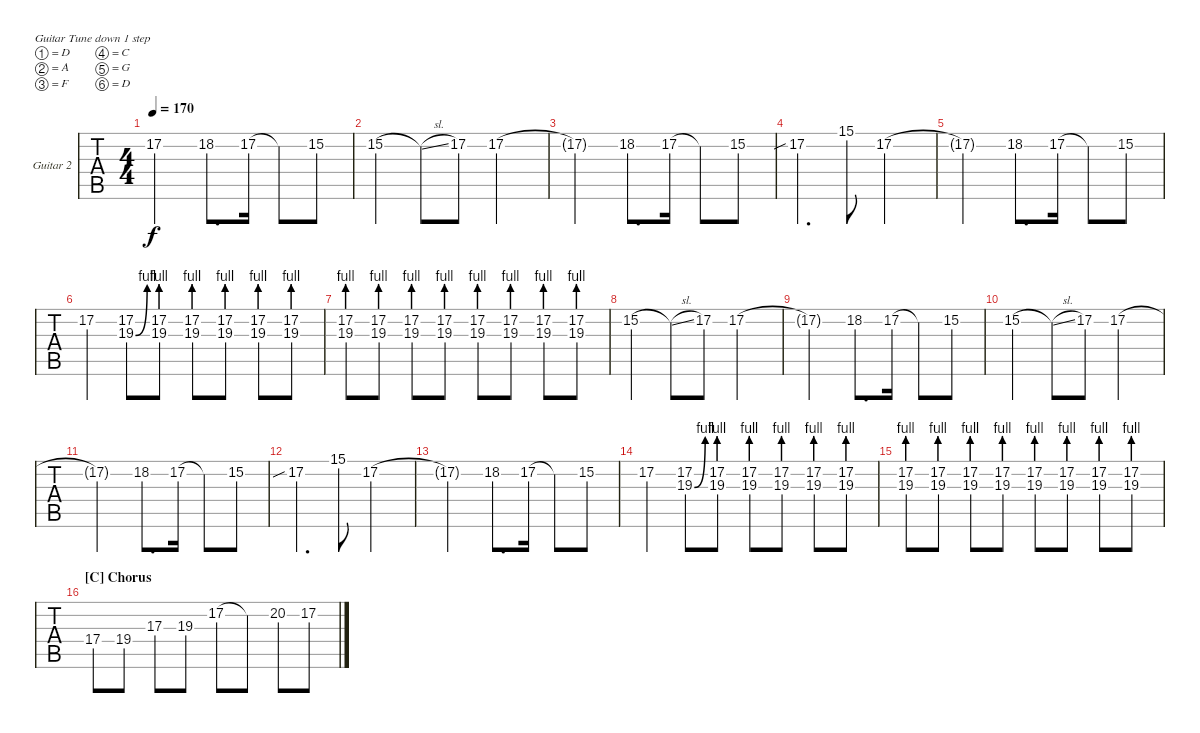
\defaultSystemsLayout 4
\bracketExtendMode groupsimilarinstruments
\firstSystemTrackNameOrientation horizontal
\otherSystemsTrackNameOrientation horizontal
\track ("Alex Rosamilia" "Guitar 2") {instrument electricguitarclean}
\staff {tabs}
\tuning (D4 A3 F3 C3 G2 D2)
\ts (4 4)
\tempo 170
\clef g2
\ks c
17.2{t}.2{dy f} 18.2{st}.8{d} 17.2{st}.16 17.2{t}.8 15.2.8 |
15.2.4 15.2{sl t}.8 17.2.8 17.2.2 |
17.2{t}.2 18.2{st}.8{d} 17.2{st}.16 17.2{t}.8 15.2.8 |
17.2{sib}.4{d} 15.1.8 17.2.2 |
17.2{t}.2 18.2{st}.8{d} 17.2{st}.16 17.2{t}.8 15.2.8 |
17.2.4 (17.2 19.3{be (bend 0 0 15 4)}).8 (17.2 19.3{be (prebend 0 4 60 4)}).8 (17.2 19.3{be (prebend 0 4 60 4)}).8 (17.2 19.3{be (prebend 0 4 60 4)}).8 (17.2 19.3{be (prebend 0 4 60 4)}).8 (17.2 19.3{be (prebend 0 4 60 4)}).8 |
(17.2 19.3{be (prebend 0 4 60 4)}).8 (17.2 19.3{be (prebend 0 4 60 4)}).8 (17.2 19.3{be (prebend 0 4 60 4)}).8 (17.2 19.3{be (prebend 0 4 60 4)}).8 (17.2 19.3{be (prebend 0 4 60 4)}).8 (17.2 19.3{be (prebend 0 4 60 4)}).8 (17.2 19.3{be (prebend 0 4 60 4)}).8 (17.2 19.3{be (prebend 0 4 60 4)}).8 |
15.2.4 15.2{sl t}.8 17.2.8 17.2.2 |
17.2{t}.2 18.2{st}.8{d} 17.2{st}.16 17.2{t}.8 15.2.8 |
15.2.4 15.2{sl t}.8 17.2.8 17.2.2 |
17.2{t}.2 18.2{st}.8{d} 17.2{st}.16 17.2{t}.8 15.2.8 |
17.2{sib}.4{d} 15.1.8 17.2.2 |
17.2{t}.2 18.2{st}.8{d} 17.2{st}.16 17.2{t}.8 15.2.8 |
17.2.4 (17.2 19.3{be (bend 0 0 15 4)}).8 (17.2 19.3{be (prebend 0 4 60 4)}).8 (17.2 19.3{be (prebend 0 4 60 4)}).8 (17.2 19.3{be (prebend 0 4 60 4)}).8 (17.2 19.3{be (prebend 0 4 60 4)}).8 (17.2 19.3{be (prebend 0 4 60 4)}).8 |
(17.2 19.3{be (prebend 0 4 60 4)}).8 (17.2 19.3{be (prebend 0 4 60 4)}).8 (17.2 19.3{be (prebend 0 4 60 4)}).8 (17.2 19.3{be (prebend 0 4 60 4)}).8 (17.2 19.3{be (prebend 0 4 60 4)}).8 (17.2 19.3{be (prebend 0 4 60 4)}).8 (17.2 19.3{be (prebend 0 4 60 4)}).8 (17.2 19.3{be (prebend 0 4 60 4)}).8 |
\section ("C" "Chorus")
17.4.8 19.4.8 17.3.8 19.3.8 17.2.8 17.2{t}.8 20.2.8 17.2.8
